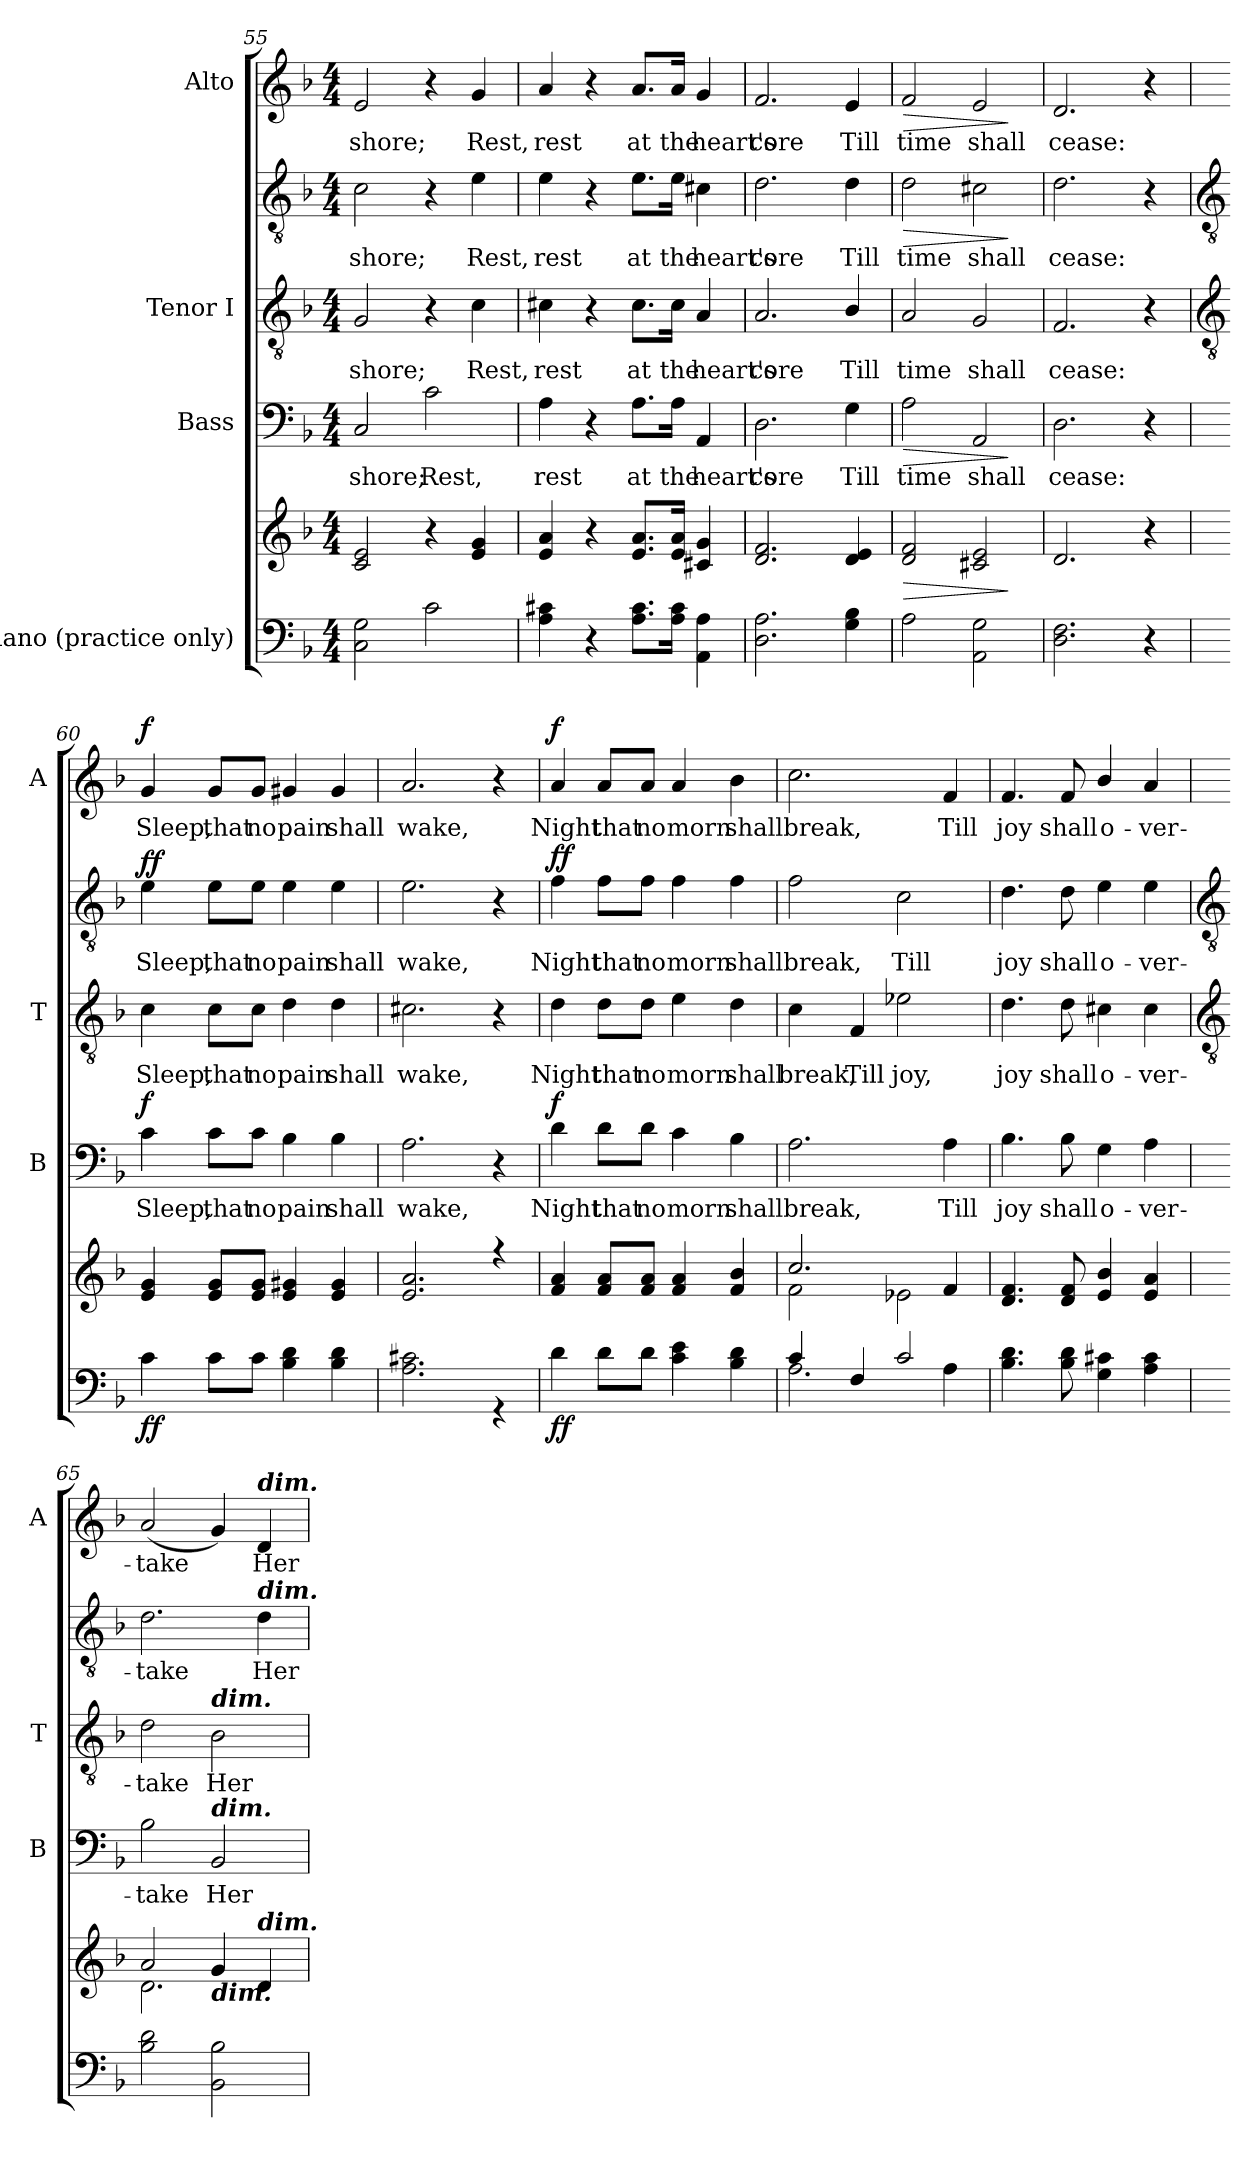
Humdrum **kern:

**kern	**kern	**dynam	**kern	**text	**dynam	**kern	**text	**kern	**text	**dynam	**kern	**text	**dynam
*part4	*part4	*part4	*part3	*part3	*part3	*part2	*part2	*part2	*part2	*part2	*part1	*part1	*part1
*staff6	*staff5	*staff5/6	*staff4	*staff4	*staff4	*staff3	*staff3	*staff2	*staff2	*staff2/3	*staff1	*staff1	*staff1
*I"Piano (practice only)	*	*	*I"Bass	*	*	*I"Tenor I	*	*	*	*	*I"Alto	*	*
*	*	*	*I'B	*	*	*I'T	*	*	*	*	*I'A	*	*
*clefF4	*clefG2	*	*clefF4	*	*	*clefGv2	*	*clefGv2	*	*	*clefG2	*	*
*k[b-]	*k[b-]	*	*k[b-]	*	*	*k[b-]	*	*k[b-]	*	*	*k[b-]	*	*
*F:	*F:	*	*F:	*	*	*F:	*	*F:	*	*	*F:	*	*
*M4/4	*M4/4	*	*M4/4	*	*	*M4/4	*	*M4/4	*	*	*M4/4	*	*
=55	=55	=55	=55	=55	=55	=55	=55	=55	=55	=55	=55	=55	=55
!	!	!	!	!LO:LY:b	!	!	!LO:LY:b	!	!LO:LY:b	!	!	!LO:LY:b	!
2C 2G	2c 2e	.	2C	shore;	.	2G	shore;	2c	shore;	.	2e	shore;	.
!	!	!	!	!LO:LY:b	!	!	!	!	!	!	!	!	!
2c	4r	.	2c	Rest,	.	4r	.	4r	.	.	4r	.	.
!	!	!	!	!	!	!	!LO:LY:b	!	!LO:LY:b	!	!	!LO:LY:b	!
.	4e 4g	.	.	.	.	4c	Rest,	4e	Rest,	.	4g	Rest,	.
=56	=56	=56	=56	=56	=56	=56	=56	=56	=56	=56	=56	=56	=56
!	!	!	!	!LO:LY:b	!	!	!LO:LY:b	!	!LO:LY:b	!	!	!LO:LY:b	!
4A 4c#X	4e 4a	.	4A	rest	.	4c#X	rest	4e	rest	.	4a	rest	.
4r	4r	.	4r	.	.	4r	.	4r	.	.	4r	.	.
!	!	!	!	!LO:LY:b	!	!	!LO:LY:b	!	!LO:LY:b	!	!	!LO:LY:b	!
8.A 8.c#L	8.e 8.aL	.	8.A\L	at	.	8.c#\L	at	8.e\L	at	.	8.a/L	at	.
!	!	!	!	!LO:LY:b	!	!	!LO:LY:b	!	!LO:LY:b	!	!	!LO:LY:b	!
16A 16c#J	16e 16aJ	.	16A\Jk	the	.	16c#\Jk	the	16e\Jk	the	.	16a/Jk	the	.
!	!	!	!	!LO:LY:b	!	!	!LO:LY:b	!	!LO:LY:b	!	!	!LO:LY:b	!
4AA 4A	4c#X 4g	.	4AA	heart's	.	4A	heart's	4c#X	heart's	.	4g	heart's	.
=57	=57	=57	=57	=57	=57	=57	=57	=57	=57	=57	=57	=57	=57
!	!	!	!	!LO:LY:b	!	!	!LO:LY:b	!	!LO:LY:b	!	!	!LO:LY:b	!
2.D 2.A	2.d 2.f	.	2.D	core	.	2.A	core	2.d	core	.	2.f	core	.
!	!	!	!	!LO:LY:b	!	!	!LO:LY:b	!	!LO:LY:b	!	!	!LO:LY:b	!
4G 4B-	4d 4e	.	4G	Till	.	4B-/	Till	4d	Till	.	4e	Till	.
=58	=58	=58	=58	=58	=58	=58	=58	=58	=58	=58	=58	=58	=58
!	!	!LO:HP:b	!	!LO:LY:b	!LO:HP:b	!	!LO:LY:b	!	!LO:LY:b	!LO:HP:b	!	!LO:LY:b	!LO:HP:b
2A	2d 2f	>	2A	time	>	2A	time	2d	time	>	2f	time	>
!	!	!	!	!LO:LY:b	!	!	!LO:LY:b	!	!LO:LY:b	!	!	!LO:LY:b	!
2AA 2G	2c#X 2e	.	2AA	shall	.	2G	shall	2c#X	shall	.	2e	shall	.
.	.	]	.	.	]	.	.	.	.	]	.	.	]
=59	=59	=59	=59	=59	=59	=59	=59	=59	=59	=59	=59	=59	=59
!	!	!	!	!LO:LY:b	!	!	!LO:LY:b	!	!LO:LY:b	!	!	!LO:LY:b	!
2.D 2.F	2.d	.	2.D	cease:	.	2.F	cease:	2.d	cease:	.	2.d	cease:	.
4r	4r	.	4r	.	.	4r	.	4r	.	.	4r	.	.
!!LO:LB:g=z
=60	=60	=60	=60	=60	=60	=60	=60	=60	=60	=60	=60	=60	=60
*	*	*	*	*	*	*clefGv2	*	*clefGv2	*	*	*	*	*
*^	*^	*	*	*	*	*	*	*	*	*	*	*	*
!	!	!	!	!LO:DY:b=2	!	!LO:LY:b	!	!	!LO:LY:b	!	!LO:LY:b	!	!	!LO:LY:b	!
!	!	!	!	!LO:DY:n=1:b	!	!	!LO:DY:b	!	!	!	!	!LO:DY:b=2	!	!	!
!	!	!	!	!	!	!	!	!	!	!	!	!LO:DY:n=1:b	!	!	!LO:DY:b
2.ryy	4c	4e 4g	1ryy	f f	4c	Sleep,	f	4c	Sleep,	4e	Sleep,	f f	4g	Sleep,	f
!	!	!	!	!	!	!LO:LY:b	!	!	!LO:LY:b	!	!LO:LY:b	!	!	!LO:LY:b	!
.	8cL	8e 8gL	.	.	8c\L	that	.	8c\L	that	8e\L	that	.	8g/L	that	.
!	!	!	!	!	!	!LO:LY:b	!	!	!LO:LY:b	!	!LO:LY:b	!	!	!LO:LY:b	!
.	8cJ	8e 8gJ	.	.	8c\J	no	.	8c\J	no	8e\J	no	.	8g/J	no	.
!	!	!	!	!	!	!LO:LY:b	!	!	!LO:LY:b	!	!LO:LY:b	!	!	!LO:LY:b	!
.	4B- 4d	4e 4g#X	.	.	4B-	pain	.	4d	pain	4e	pain	.	4g#X	pain	.
!	!	!	!	!	!	!LO:LY:b	!	!	!LO:LY:b	!	!LO:LY:b	!	!	!LO:LY:b	!
4ryy	4B- 4d	4e 4g#	.	.	4B-	shall	.	4d	shall	4e	shall	.	4g#	shall	.
=61	=61	=61	=61	=61	=61	=61	=61	=61	=61	=61	=61	=61	=61	=61	=61
!	!	!	!	!	!	!LO:LY:b	!	!	!LO:LY:b	!	!LO:LY:b	!	!	!LO:LY:b	!
1ryy	2.A 2.c#X	2.e 2.a	1ryy	.	2.A	wake,	.	2.c#X	wake,	2.e	wake,	.	2.a	wake,	.
.	4r	4r	.	.	4r	.	.	4r	.	4r	.	.	4r	.	.
=62	=62	=62	=62	=62	=62	=62	=62	=62	=62	=62	=62	=62	=62	=62	=62
!	!	!	!	!LO:DY:b=2	!	!LO:LY:b	!	!	!LO:LY:b	!	!LO:LY:b	!	!	!LO:LY:b	!
!	!	!	!	!LO:DY:n=1:b	!	!	!LO:DY:b	!	!	!	!	!LO:DY:b=2	!	!	!
!	!	!	!	!	!	!	!	!	!	!	!	!LO:DY:n=1:b	!	!	!LO:DY:b
1ryy	4d	4f 4a	1ryy	f f	4d	Night	f	4d	Night	4f	Night	f f	4a	Night	f
!	!	!	!	!	!	!LO:LY:b	!	!	!LO:LY:b	!	!LO:LY:b	!	!	!LO:LY:b	!
.	8dL	8f 8aL	.	.	8d\L	that	.	8d\L	that	8f\L	that	.	8a/L	that	.
!	!	!	!	!	!	!LO:LY:b	!	!	!LO:LY:b	!	!LO:LY:b	!	!	!LO:LY:b	!
.	8dJ	8f 8aJ	.	.	8d\J	no	.	8d\J	no	8f\J	no	.	8a/J	no	.
!	!	!	!	!	!	!LO:LY:b	!	!	!LO:LY:b	!	!LO:LY:b	!	!	!LO:LY:b	!
.	4c 4e	4f 4a	.	.	4c	morn	.	4e	morn	4f	morn	.	4a	morn	.
!	!	!	!	!	!	!LO:LY:b	!	!	!LO:LY:b	!	!LO:LY:b	!	!	!LO:LY:b	!
.	4B- 4d	4f 4b-	.	.	4B-	shall	.	4d	shall	4f	shall	.	4b-	shall	.
=63	=63	=63	=63	=63	=63	=63	=63	=63	=63	=63	=63	=63	=63	=63	=63
!	!	!	!	!	!	!LO:LY:b	!	!	!LO:LY:b	!	!LO:LY:b	!	!	!LO:LY:b	!
4c/	2.A	2.cc/	2f\	.	2.A	break,	.	4c	break,	2f	break,	.	2.cc	break,	.
!	!	!	!	!	!	!	!	!	!LO:LY:b	!	!	!	!	!	!
4F/	.	.	.	.	.	.	.	4F	Till	.	.	.	.	.	.
!	!	!	!	!	!	!	!	!	!LO:LY:b	!	!LO:LY:b	!	!	!	!
2c/	.	.	2e-X\	.	.	.	.	2e-X	joy,	2c	Till	.	.	.	.
!	!	!	!	!	!	!LO:LY:b	!	!	!	!	!	!	!	!LO:LY:b	!
.	4A	4f	.	.	4A	Till	.	.	.	.	.	.	4f	Till	.
=64	=64	=64	=64	=64	=64	=64	=64	=64	=64	=64	=64	=64	=64	=64	=64
!	!	!	!	!	!	!LO:LY:b	!	!	!LO:LY:b	!	!LO:LY:b	!	!	!LO:LY:b	!
1ryy	4.B- 4.d	4.d 4.f	1ryy	.	4.B-	joy	.	4.d	-joy	4.d	joy	.	4.f	joy	.
!	!	!	!	!	!	!LO:LY:b	!	!	!LO:LY:b	!	!LO:LY:b	!	!	!LO:LY:b	!
.	8B- 8d	8d 8f	.	.	8B-	shall	.	8d	shall	8d	shall	.	8f	shall	.
!	!	!	!	!	!	!LO:LY:b	!	!	!LO:LY:b	!	!LO:LY:b	!	!	!LO:LY:b	!
.	4G 4c#X	4e/ 4b-/	.	.	4G	o-	.	4c#X	o-	4e	o-	.	4b-/	o-	.
!	!	!	!	!	!	!LO:LY:b	!	!	!LO:LY:b	!	!LO:LY:b	!	!	!LO:LY:b	!
.	4A 4c#	4e 4a	.	.	4A	-ver-	.	4c#	-ver-	4e	-ver-	.	4a	-ver-	.
!!LO:LB:g=z
=65	=65	=65	=65	=65	=65	=65	=65	=65	=65	=65	=65	=65	=65	=65	=65
*	*	*	*	*	*	*	*	*clefGv2	*	*clefGv2	*	*	*	*	*
!	!	!	!	!	!	!LO:LY:b	!	!	!LO:LY:b	!	!LO:LY:b	!	!	!LO:LY:b	!
1ryy	2B- 2d	2a	2.d\	.	2B-	-take	.	2d	take	2.d	-take	.	(<2a	-take	.
!	!	!	!	!	!	!	!	!LO:TX:a:Bi:t=dim.	!	!	!	!	!	!	!
!	!	!	!	!	!LO:TX:a:Bi:t=dim.	!	!	!	!	!	!	!	!	!	!
!	!LO:TX:a:Bi:t=dim.	!	!	!	!	!	!	!	!	!	!	!	!	!	!
!	!	!	!	!	!	!LO:LY:b	!	!	!LO:LY:b	!	!	!	!	!	!
.	2BB- 2B-	4g	.	.	2BB-	Her	.	2B-	Her	.	.	.	4g)	.	.
!	!	!	!	!	!	!	!	!	!	!	!	!	!LO:TX:a:Bi:t=dim.	!	!
!	!	!	!	!	!	!	!	!	!	!LO:TX:a:Bi:t=dim.	!	!	!	!	!
!	!	!LO:TX:a:Bi:t=dim.	!	!	!	!	!	!	!	!	!	!	!	!	!
!	!	!	!	!	!	!	!	!	!	!	!LO:LY:b	!	!	!LO:LY:b	!
.	.	4d	4ryy	.	.	.	.	.	.	4d	Her	.	4d	Her	.
*v	*v	*	*	*	*	*	*	*	*	*	*	*	*	*	*
*	*v	*v	*	*	*	*	*	*	*	*	*	*	*	*
=	=	=	=	=	=	=	=	=	=	=	=	=	=
*-	*-	*-	*-	*-	*-	*-	*-	*-	*-	*-	*-	*-	*-
